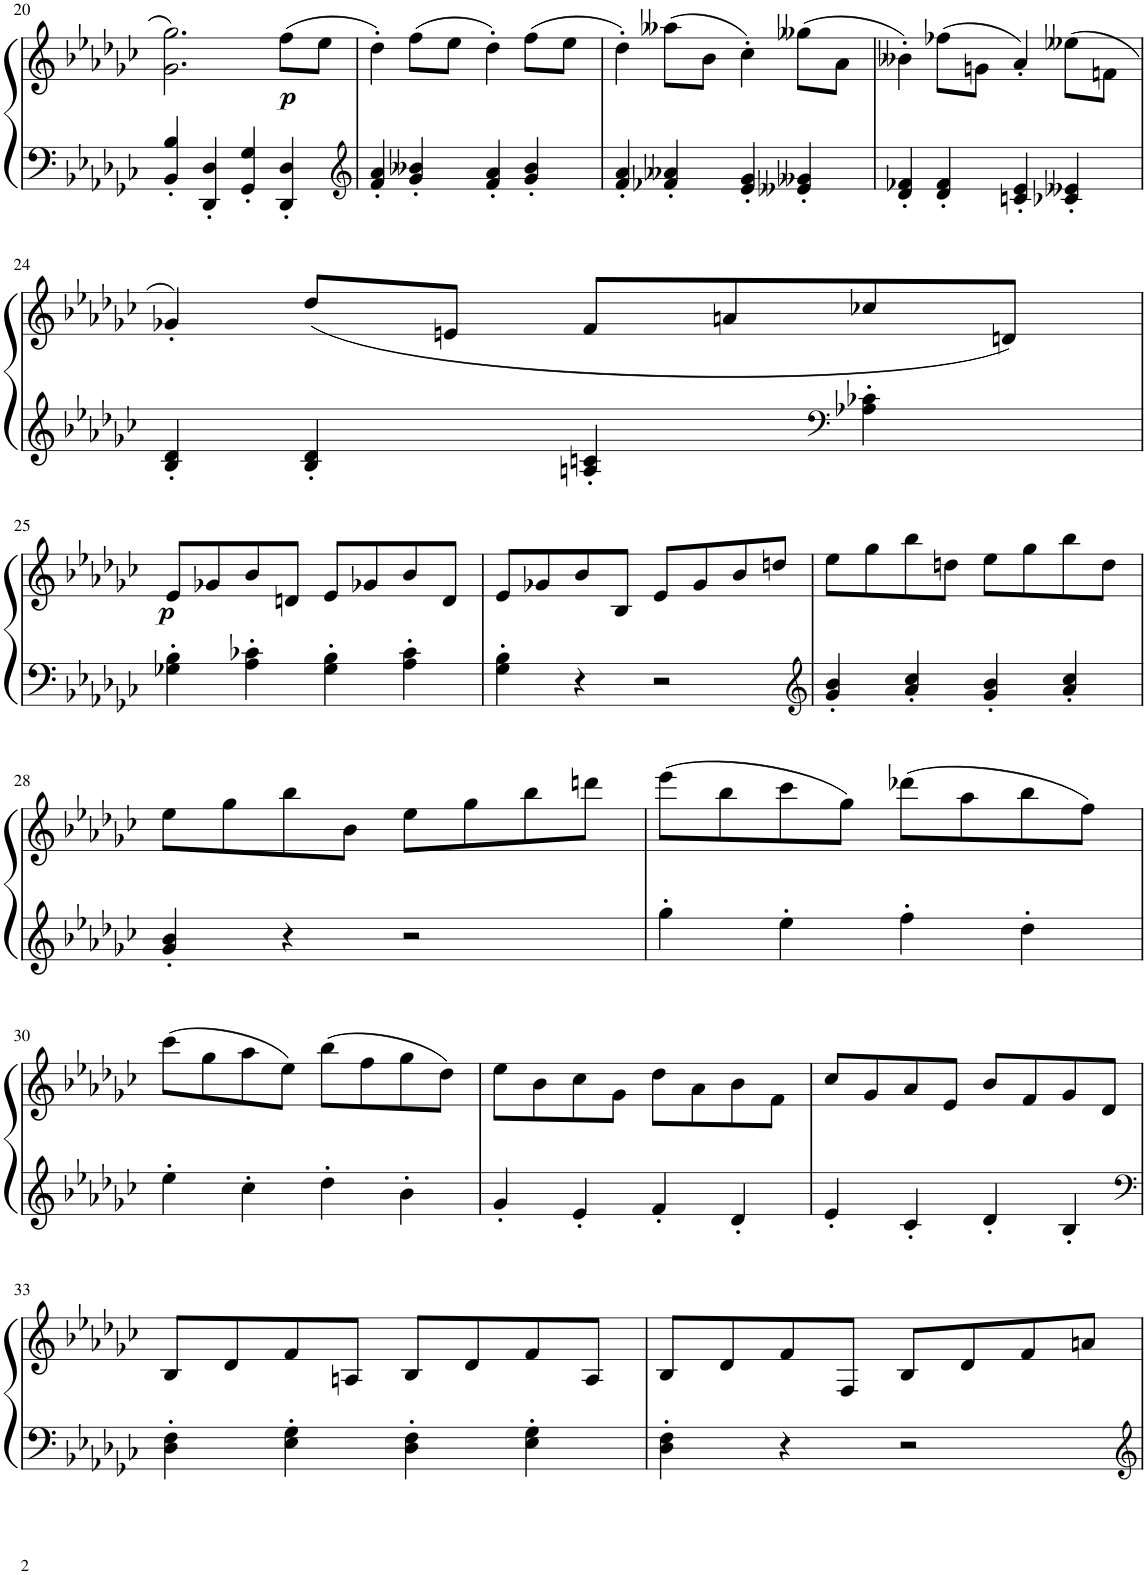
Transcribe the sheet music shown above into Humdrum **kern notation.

**kern	**kern	**dynam
*part1	*part1	*part1
*staff2	*staff1	*staff1/2
*I"Piano	*	*
*I'Pno	*	*
!!LO:PB:g=z
*clefF4	*clefG2	*
*k[b-e-a-d-g-c-]	*k[b-e-a-d-g-c-]	*
*M4/4	*M4/4	*
*met(c|)	*met(c|)	*
=20	=20	=20
4BB-/' 4B-/'	2.g-\ 2.gg-\	.
4DD-/' 4D-/'	.	.
4GG-/' 4G-/'	.	.
!	!	!LO:DY:b
4DD-/' 4D-/'	(8ff\L	p
.	8ee-\J	.
=21	=21	=21
*clefG2	*	*
4f/' 4a-/'	4dd-'\)	.
4g-/' 4b--X/'	(8ff\L	.
.	8ee-\J	.
4f/' 4a-/'	4dd-'\)	.
4g-/' 4b--/'	(8ff\L	.
.	8ee-\J	.
=22	=22	=22
4f/' 4a-/'	4dd-'\)	.
4f-X/' 4a--X/'	(8aa--X\L	.
.	8b-\J	.
4e-/' 4g-/'	4cc-'\)	.
4e--X/' 4g--X/'	(8gg--X\L	.
.	8a-\J	.
=23	=23	=23
4d-/' 4f-X/'	4b--X'\)	.
4d-/' 4f-/'	(8ff-X\L	.
.	8gn\J	.
4cn/' 4e-/'	4a-'/)	.
4c-X/' 4e--X/'	(8ee--X\L	.
.	8fn\J	.
!!LO:LB:g=z
=24	=24	=24
4B-/' 4d-/'	4g-X'/)	.
4B-/' 4d-/'	(8dd-/L	.
.	8en/J	.
4An/' 4cn/'	8f/L	.
.	8an/	.
*clefF4	*	*
4A-X\' 4c-X\'	8cc-X/	.
.	8dn/J)	.
!!LO:LB:g=z
=25	=25	=25
!	!	!LO:DY:b
4G-X\' 4B-\'	8e-/L	p
.	8g-X/	.
4A-\' 4c-X\'	8b-/	.
.	8dn/J	.
4G-\' 4B-\'	8e-/L	.
.	8g-X/	.
4A-\' 4c-\'	8b-/	.
.	8d/J	.
=26	=26	=26
4G-\' 4B-\'	8e-/L	.
.	8g-X/	.
4r	8b-/	.
.	8B-/J	.
2r	8e-/L	.
.	8g-/	.
.	8b-/	.
.	8ddn/J	.
=27	=27	=27
*clefG2	*	*
4g-/' 4b-/'	8ee-\L	.
.	8gg-\	.
4a-/' 4cc-/'	8bb-\	.
.	8ddn\J	.
4g-/' 4b-/'	8ee-\L	.
.	8gg-\	.
4a-/' 4cc-/'	8bb-\	.
.	8dd\J	.
!!LO:LB:g=z
=28	=28	=28
4g-/' 4b-/'	8ee-\L	.
.	8gg-\	.
4r	8bb-\	.
.	8b-\J	.
2r	8ee-\L	.
.	8gg-\	.
.	8bb-\	.
.	8dddn\J	.
=29	=29	=29
4gg-'\	(8eee-\L	.
.	8bb-\	.
4ee-'\	8ccc-\	.
.	8gg-\J)	.
4ff'\	(8ddd-X\L	.
.	8aa-\	.
4dd-'\	8bb-\	.
.	8ff\J)	.
!!LO:LB:g=z
=30	=30	=30
4ee-'\	(8ccc-\L	.
.	8gg-\	.
4cc-'\	8aa-\	.
.	8ee-\J)	.
4dd-'\	(8bb-\L	.
.	8ff\	.
4b-'\	8gg-\	.
.	8dd-\J)	.
=31	=31	=31
4g-'/	8ee-\L	.
.	8b-\	.
4e-'/	8cc-\	.
.	8g-\J	.
4f'/	8dd-\L	.
.	8a-\	.
4d-'/	8b-\	.
.	8f\J	.
=32	=32	=32
4e-'/	8cc-/L	.
.	8g-/	.
4c-'/	8a-/	.
.	8e-/J	.
4d-'/	8b-/L	.
.	8f/	.
4B-'/	8g-/	.
.	8d-/J	.
!!LO:LB:g=z
=33	=33	=33
*clefF4	*	*
4D-\' 4F\'	8B-/L	.
.	8d-/	.
4E-\' 4G-\'	8f/	.
.	8An/J	.
4D-\' 4F\'	8B-/L	.
.	8d-/	.
4E-\' 4G-\'	8f/	.
.	8A/J	.
=34	=34	=34
4D-\' 4F\'	8B-/L	.
.	8d-/	.
4r	8f/	.
.	8F/J	.
2r	8B-/L	.
.	8d-/	.
.	8f/	.
.	8an/J	.
=	=	=
*-	*-	*-
